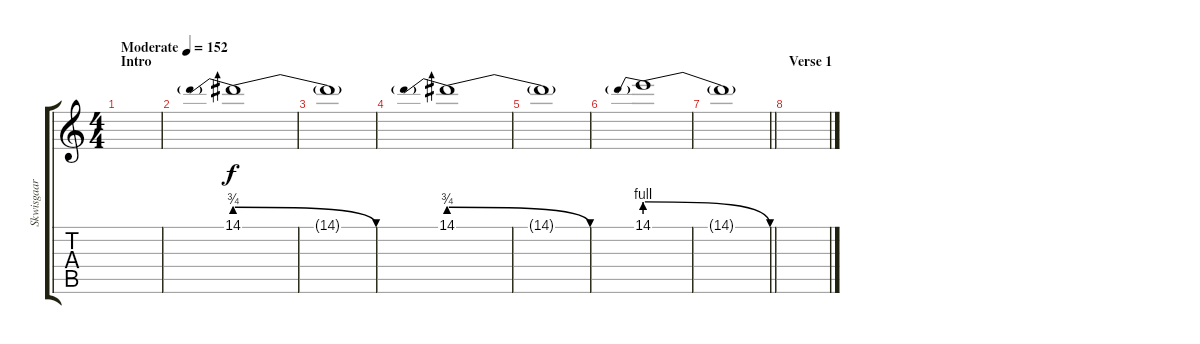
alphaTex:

\track ("Skwisgaar Skwigelf (Fill Guitar 1)" "Skwisgaar ") {instrument distortionguitar}
\staff {score tabs}
\tuning (C4 G3 Eb3 Bb2 F2 C2) {hide}
\ts (4 4)
\section ("" "Intro")
\tempo (152 "Moderate")
\clef g2
\ks c
|
14.1{be (prebendrelease 0 3 60 0)}.1 |
14.1{t}.1 |
14.1{be (prebendrelease 0 3 60 0)}.1 |
14.1{t}.1 |
14.1{be (prebendrelease 0 4 60 0)}.1 |
\barLineRight lightlight
14.1{t}.1 |
\section ("" "Verse 1")
